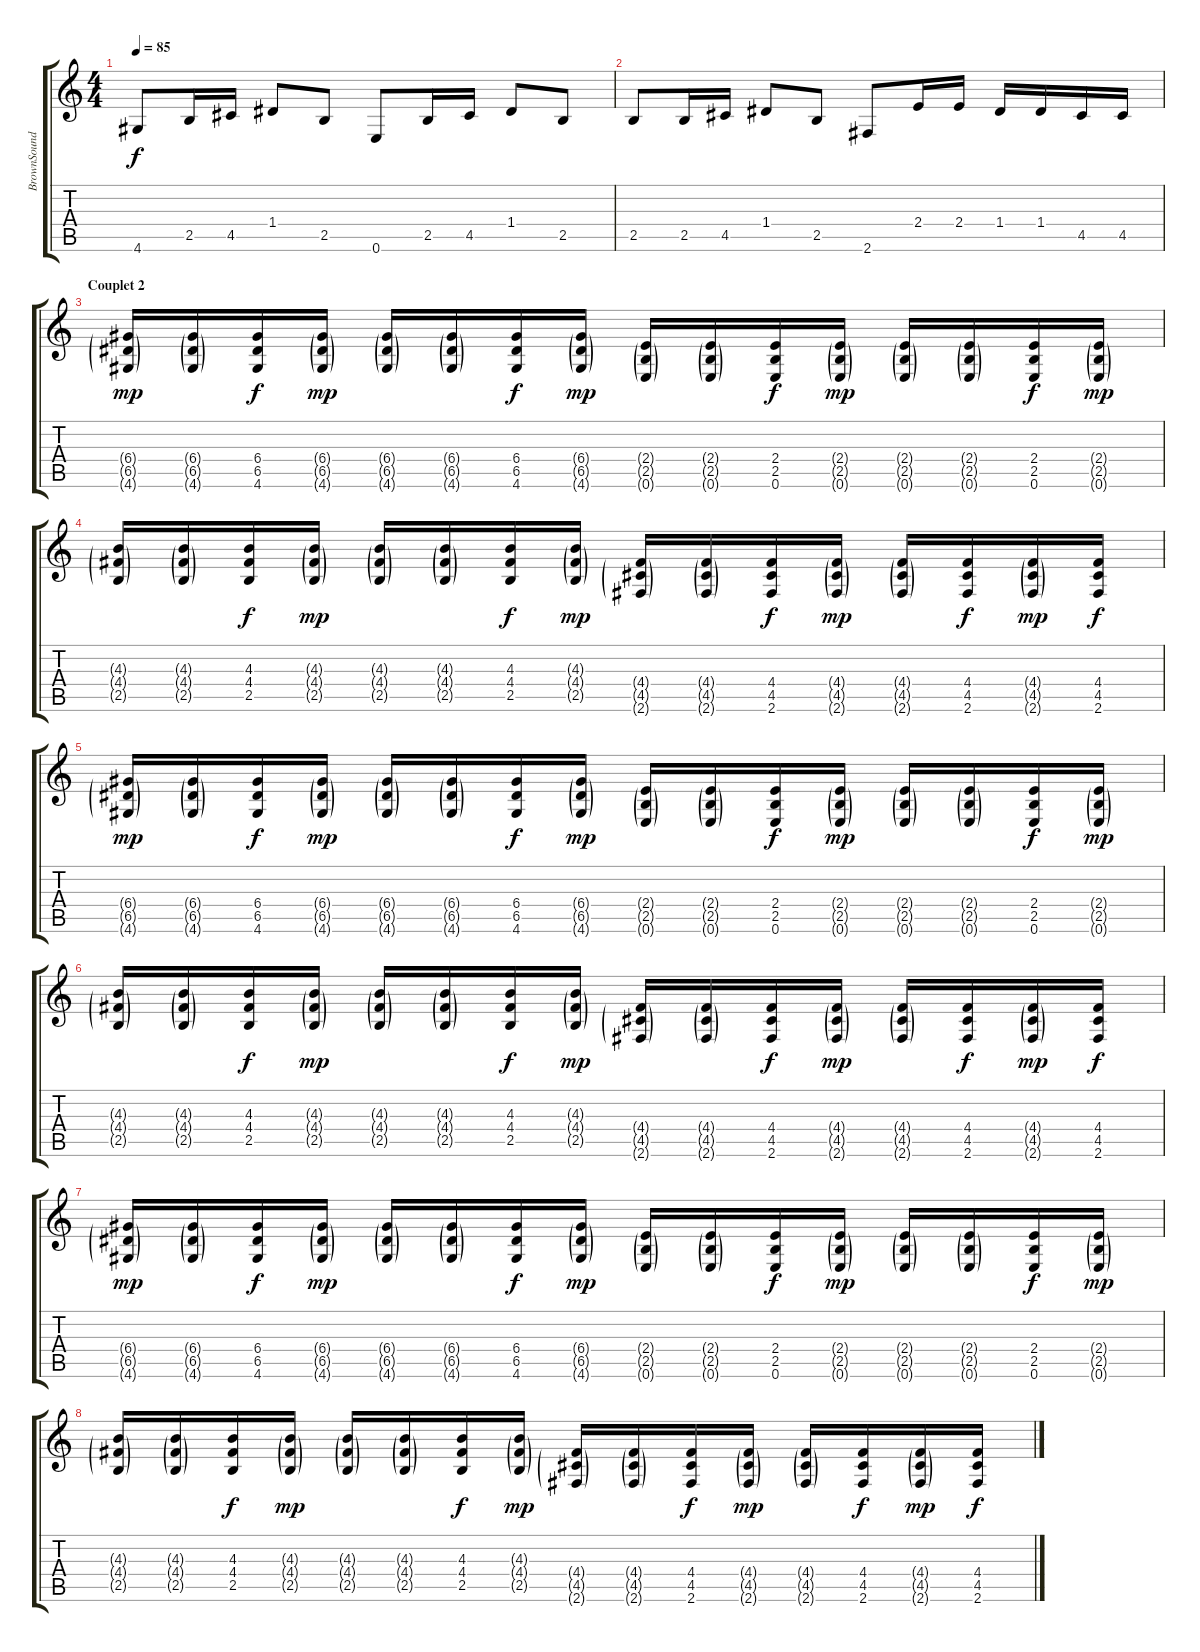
\track ("BrownSound" "BrownSound") {instrument distortionguitar}
\staff {score tabs}
\tuning (E4 B3 G3 D3 A2 E2) {hide}
\ts (4 4)
\tempo 85
\clef g2
\ks c
4.6.8{dy f} 2.5.16 4.5.16 1.4.8 2.5.8 0.6.8 2.5.16 4.5.16 1.4.8 2.5.8 |
2.5.8 2.5.16 4.5.16 1.4.8 2.5.8 2.6.8 2.4.16 2.4.16 1.4.16 1.4.16 4.5.16 4.5.16 |
\section ("" "Couplet 2")
(6.4{g} 6.5{g} 4.6{g}).16{dy mp} (6.4{g} 6.5{g} 4.6{g}).16 (6.4 6.5 4.6).16{dy f} (6.4{g} 6.5{g} 4.6{g}).16{dy mp} (6.4{g} 6.5{g} 4.6{g}).16 (6.4{g} 6.5{g} 4.6{g}).16 (6.4 6.5 4.6).16{dy f} (6.4{g} 6.5{g} 4.6{g}).16{dy mp} (2.4{g} 2.5{g} 0.6{g}).16 (2.4{g} 2.5{g} 0.6{g}).16 (2.4 2.5 0.6).16{dy f} (2.4{g} 2.5{g} 0.6{g}).16{dy mp} (2.4{g} 2.5{g} 0.6{g}).16 (2.4{g} 2.5{g} 0.6{g}).16 (2.4 2.5 0.6).16{dy f} (2.4{g} 2.5{g} 0.6{g}).16{dy mp} |
(4.3{g} 4.4{g} 2.5{g}).16 (4.3{g} 4.4{g} 2.5{g}).16 (4.3 4.4 2.5).16{dy f} (4.3{g} 4.4{g} 2.5{g}).16{dy mp} (4.3{g} 4.4{g} 2.5{g}).16 (4.3{g} 4.4{g} 2.5{g}).16 (4.3 4.4 2.5).16{dy f} (4.3{g} 4.4{g} 2.5{g}).16{dy mp} (4.4{g} 4.5{g} 2.6{g}).16 (4.4{g} 4.5{g} 2.6{g}).16 (4.4 4.5 2.6).16{dy f} (4.4{g} 4.5{g} 2.6{g}).16{dy mp} (4.4{g} 4.5{g} 2.6{g}).16 (4.4 4.5 2.6).16{dy f} (4.4{g} 4.5{g} 2.6{g}).16{dy mp} (4.4 4.5 2.6).16{dy f} |
(6.4{g} 6.5{g} 4.6{g}).16{dy mp} (6.4{g} 6.5{g} 4.6{g}).16 (6.4 6.5 4.6).16{dy f} (6.4{g} 6.5{g} 4.6{g}).16{dy mp} (6.4{g} 6.5{g} 4.6{g}).16 (6.4{g} 6.5{g} 4.6{g}).16 (6.4 6.5 4.6).16{dy f} (6.4{g} 6.5{g} 4.6{g}).16{dy mp} (2.4{g} 2.5{g} 0.6{g}).16 (2.4{g} 2.5{g} 0.6{g}).16 (2.4 2.5 0.6).16{dy f} (2.4{g} 2.5{g} 0.6{g}).16{dy mp} (2.4{g} 2.5{g} 0.6{g}).16 (2.4{g} 2.5{g} 0.6{g}).16 (2.4 2.5 0.6).16{dy f} (2.4{g} 2.5{g} 0.6{g}).16{dy mp} |
(4.3{g} 4.4{g} 2.5{g}).16 (4.3{g} 4.4{g} 2.5{g}).16 (4.3 4.4 2.5).16{dy f} (4.3{g} 4.4{g} 2.5{g}).16{dy mp} (4.3{g} 4.4{g} 2.5{g}).16 (4.3{g} 4.4{g} 2.5{g}).16 (4.3 4.4 2.5).16{dy f} (4.3{g} 4.4{g} 2.5{g}).16{dy mp} (4.4{g} 4.5{g} 2.6{g}).16 (4.4{g} 4.5{g} 2.6{g}).16 (4.4 4.5 2.6).16{dy f} (4.4{g} 4.5{g} 2.6{g}).16{dy mp} (4.4{g} 4.5{g} 2.6{g}).16 (4.4 4.5 2.6).16{dy f} (4.4{g} 4.5{g} 2.6{g}).16{dy mp} (4.4 4.5 2.6).16{dy f} |
(6.4{g} 6.5{g} 4.6{g}).16{dy mp} (6.4{g} 6.5{g} 4.6{g}).16 (6.4 6.5 4.6).16{dy f} (6.4{g} 6.5{g} 4.6{g}).16{dy mp} (6.4{g} 6.5{g} 4.6{g}).16 (6.4{g} 6.5{g} 4.6{g}).16 (6.4 6.5 4.6).16{dy f} (6.4{g} 6.5{g} 4.6{g}).16{dy mp} (2.4{g} 2.5{g} 0.6{g}).16 (2.4{g} 2.5{g} 0.6{g}).16 (2.4 2.5 0.6).16{dy f} (2.4{g} 2.5{g} 0.6{g}).16{dy mp} (2.4{g} 2.5{g} 0.6{g}).16 (2.4{g} 2.5{g} 0.6{g}).16 (2.4 2.5 0.6).16{dy f} (2.4{g} 2.5{g} 0.6{g}).16{dy mp} |
(4.3{g} 4.4{g} 2.5{g}).16 (4.3{g} 4.4{g} 2.5{g}).16 (4.3 4.4 2.5).16{dy f} (4.3{g} 4.4{g} 2.5{g}).16{dy mp} (4.3{g} 4.4{g} 2.5{g}).16 (4.3{g} 4.4{g} 2.5{g}).16 (4.3 4.4 2.5).16{dy f} (4.3{g} 4.4{g} 2.5{g}).16{dy mp} (4.4{g} 4.5{g} 2.6{g}).16 (4.4{g} 4.5{g} 2.6{g}).16 (4.4 4.5 2.6).16{dy f} (4.4{g} 4.5{g} 2.6{g}).16{dy mp} (4.4{g} 4.5{g} 2.6{g}).16 (4.4 4.5 2.6).16{dy f} (4.4{g} 4.5{g} 2.6{g}).16{dy mp} (4.4 4.5 2.6).16{dy f}
